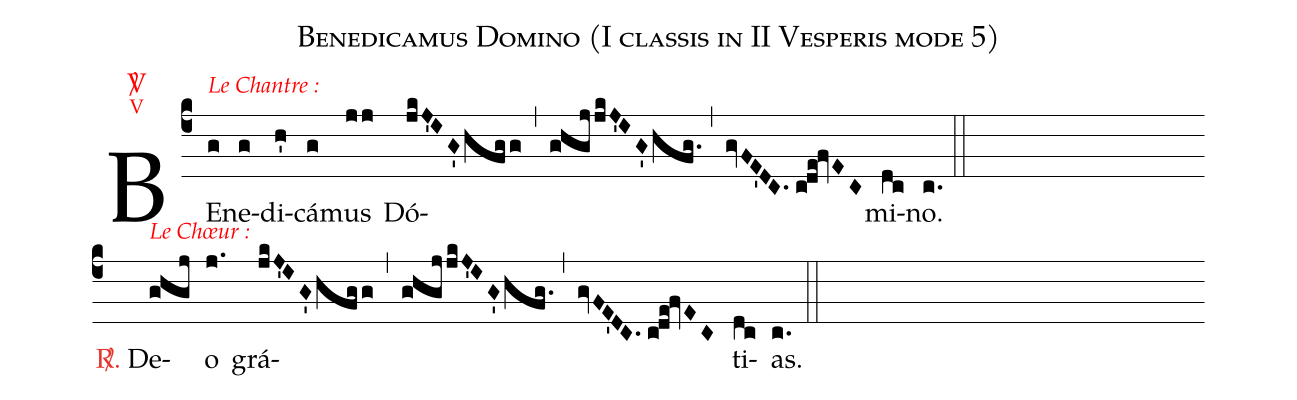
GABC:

name:Benedicamus Domino (I classis in II Vesperis mode 5);
office-part:Toni Communes;
annotation: {\color{red}\normalsize \Vbar};
annotation: {\color{red}\scriptsize V};
%%
(c4) BE<alt>{\footnotesize\textcolor{red}{Le Chantre :}}</alt>(g)ne(g)di(h')cá(g)mus(jj) Dó(jkJ'IG'hfgg)(,)(ghgjjkJ'IG'hfg.)(,)(gvFE'DC.//cde!fvEC)mi(dc)no.(c.) (::) (Z-)
<c><sp>R/</sp>.</c> De<alt>{\footnotesize\textcolor{red}{Le Chœur :}}</alt>(ghgj)o(j.) grá(jkJ'IG'hfgg)(,)(ghgjjkJ'IG'hfg.)(,)(gvFE'DC.//cde!fvEC)ti(dc)as.(c.) (::)
